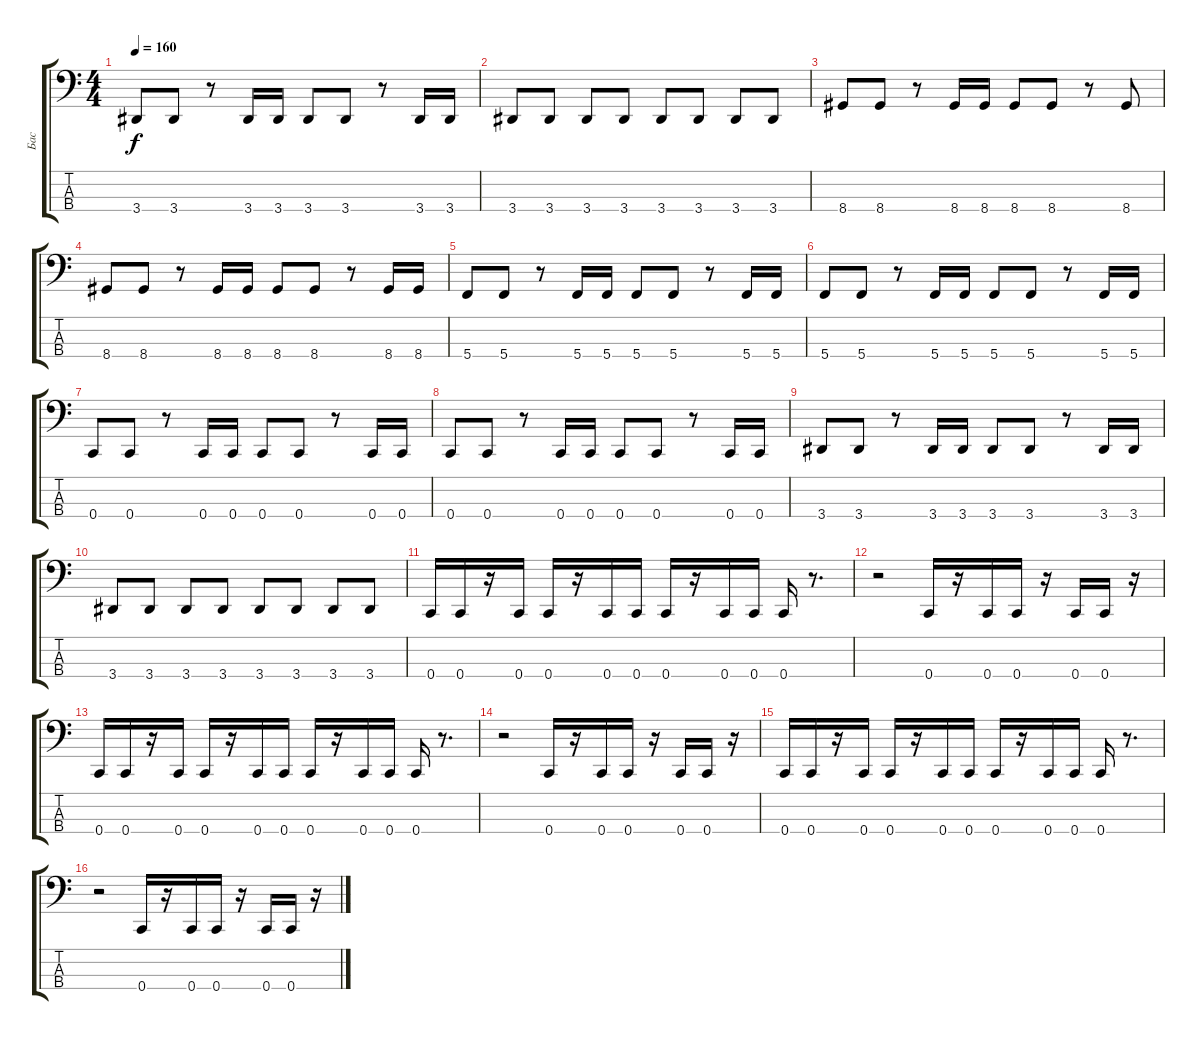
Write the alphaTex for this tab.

\track ("Бас" "Бас") {instrument electricbassfinger}
\staff {score tabs}
\tuning (F2 C2 G1 C1) {hide}
\ts (4 4)
\tempo 160
\clef f4
\ks c
3.4.8{dy f} 3.4.8 r.8 3.4.16 3.4.16 3.4.8 3.4.8 r.8 3.4.16 3.4.16 |
3.4.8 3.4.8 3.4.8 3.4.8 3.4.8 3.4.8 3.4.8 3.4.8 |
8.4.8 8.4.8 r.8 8.4.16 8.4.16 8.4.8 8.4.8 r.8 8.4.8 |
8.4.8 8.4.8 r.8 8.4.16 8.4.16 8.4.8 8.4.8 r.8 8.4.16 8.4.16 |
5.4.8 5.4.8 r.8 5.4.16 5.4.16 5.4.8 5.4.8 r.8 5.4.16 5.4.16 |
5.4.8 5.4.8 r.8 5.4.16 5.4.16 5.4.8 5.4.8 r.8 5.4.16 5.4.16 |
0.4.8 0.4.8 r.8 0.4.16 0.4.16 0.4.8 0.4.8 r.8 0.4.16 0.4.16 |
0.4.8 0.4.8 r.8 0.4.16 0.4.16 0.4.8 0.4.8 r.8 0.4.16 0.4.16 |
3.4.8 3.4.8 r.8 3.4.16 3.4.16 3.4.8 3.4.8 r.8 3.4.16 3.4.16 |
3.4.8 3.4.8 3.4.8 3.4.8 3.4.8 3.4.8 3.4.8 3.4.8 |
0.4.16 0.4.16 r.16 0.4.16 0.4.16 r.16 0.4.16 0.4.16 0.4.16 r.16 0.4.16 0.4.16 0.4.16 r.8{d} |
r.2 0.4.16 r.16 0.4.16 0.4.16 r.16 0.4.16 0.4.16 r.16 |
0.4.16 0.4.16 r.16 0.4.16 0.4.16 r.16 0.4.16 0.4.16 0.4.16 r.16 0.4.16 0.4.16 0.4.16 r.8{d} |
r.2 0.4.16 r.16 0.4.16 0.4.16 r.16 0.4.16 0.4.16 r.16 |
0.4.16 0.4.16 r.16 0.4.16 0.4.16 r.16 0.4.16 0.4.16 0.4.16 r.16 0.4.16 0.4.16 0.4.16 r.8{d} |
r.2 0.4.16 r.16 0.4.16 0.4.16 r.16 0.4.16 0.4.16 r.16
